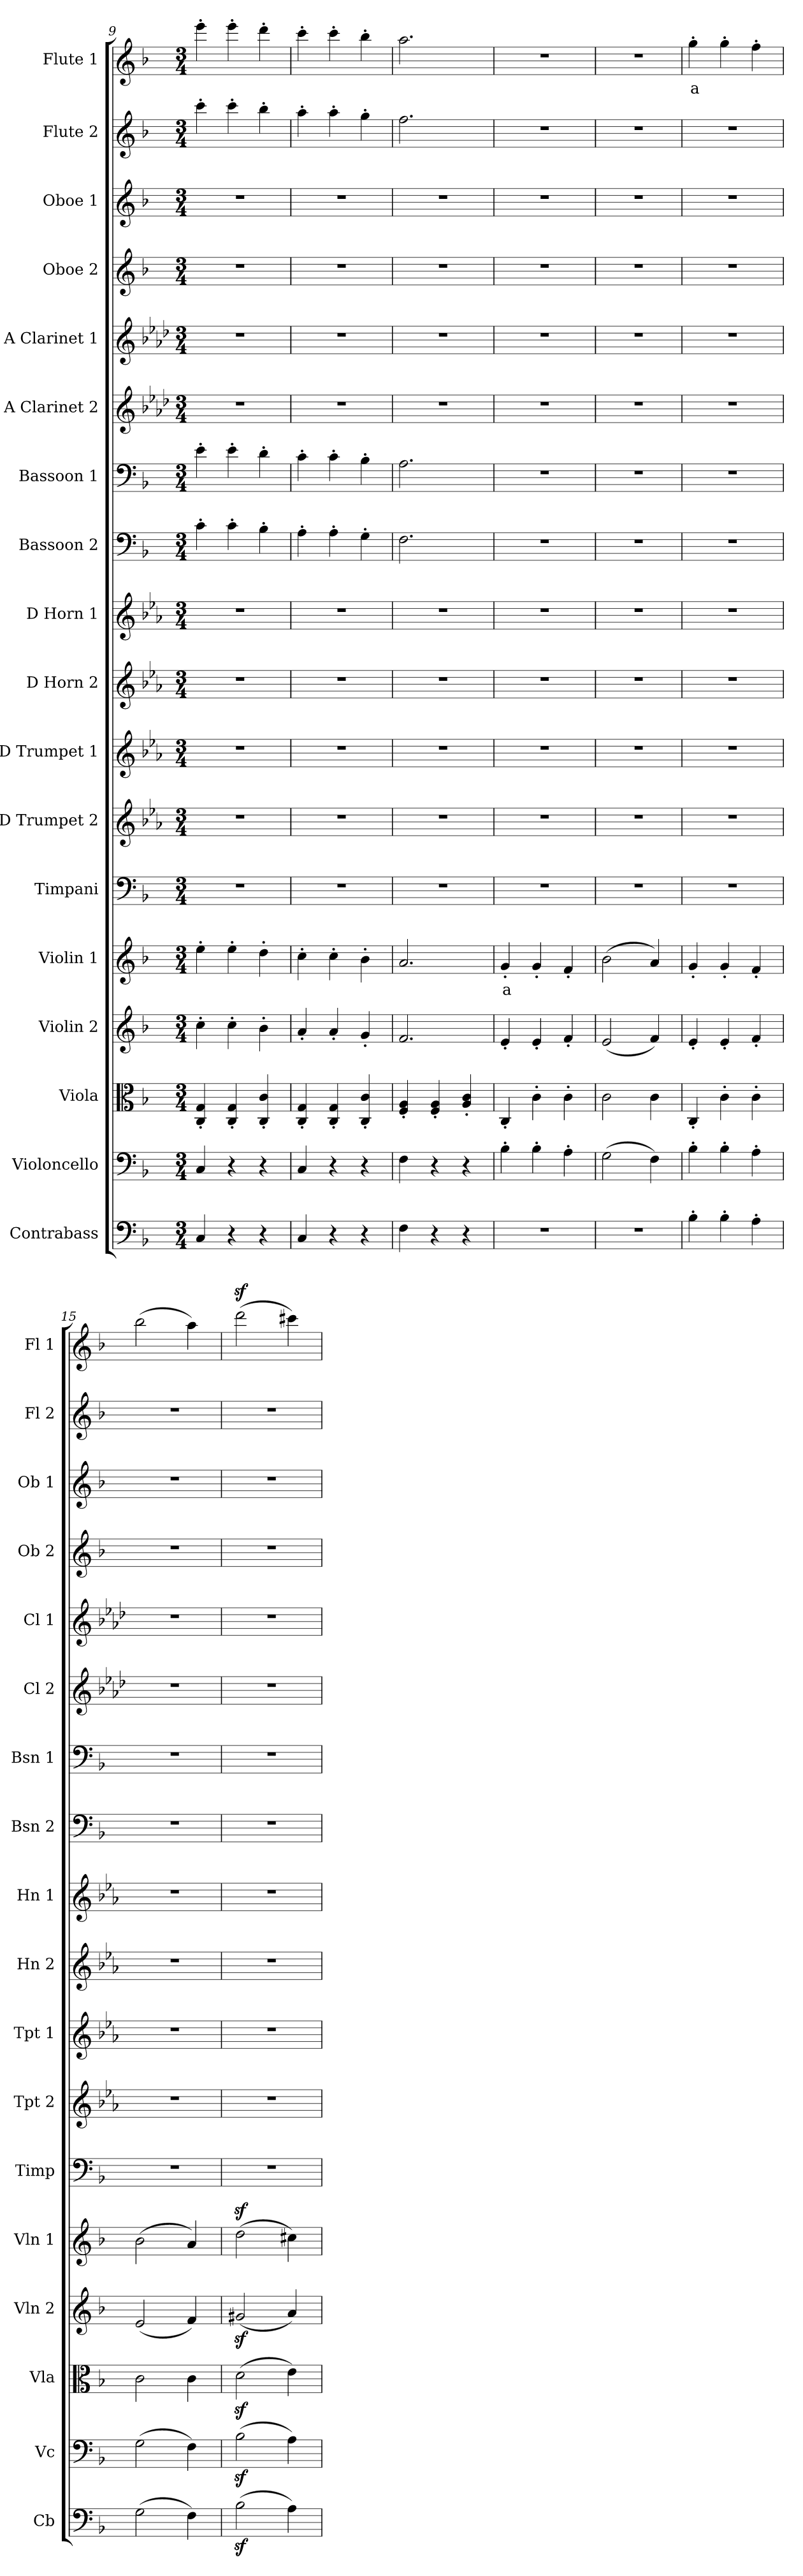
**kern	**kern	**kern	**kern	**kern	**text	**kern	**kern	**kern	**kern	**kern	**kern	**kern	**kern	**kern	**kern	**kern	**kern	**kern	**text
*part18	*part17	*part16	*part15	*part14	*part14	*part13	*part12	*part11	*part10	*part9	*part8	*part7	*part6	*part5	*part4	*part3	*part2	*part1	*part1
*staff18	*staff17	*staff16	*staff15	*staff14	*staff14	*staff13	*staff12	*staff11	*staff10	*staff9	*staff8	*staff7	*staff6	*staff5	*staff4	*staff3	*staff2	*staff1	*staff1
*I"Contrabass	*I"Violoncello	*I"Viola	*I"Violin 2	*I"Violin 1	*	*I"Timpani	*I"D Trumpet 2	*I"D Trumpet 1	*I"D Horn 2	*I"D Horn 1	*I"Bassoon 2	*I"Bassoon 1	*I"A Clarinet 2	*I"A Clarinet 1	*I"Oboe 2	*I"Oboe 1	*I"Flute 2	*I"Flute 1	*
*I'Cb	*I'Vc	*I'Vla	*I'Vln 2	*I'Vln 1	*	*I'Timp	*I'Tpt 2	*I'Tpt 1	*I'Hn 2	*I'Hn 1	*I'Bsn 2	*I'Bsn 1	*I'Cl 2	*I'Cl 1	*I'Ob 2	*I'Ob 1	*I'Fl 2	*I'Fl 1	*
*clefF4	*clefF4	*clefC3	*clefG2	*clefG2	*	*clefF4	*clefG2	*clefG2	*clefG2	*clefG2	*clefF4	*clefF4	*clefG2	*clefG2	*clefG2	*clefG2	*clefG2	*clefG2	*
*ITrd7c12	*	*	*	*	*	*	*ITrd1c2	*ITrd1c2	*ITrd4c7	*ITrd4c7	*	*	*ITrd1c2	*ITrd1c2	*	*	*	*	*
*k[b-]	*k[b-]	*k[b-]	*k[b-]	*k[b-]	*	*k[b-]	*k[b-e-a-d-g-]	*k[b-e-a-d-g-]	*k[b-e-a-d-]	*k[b-e-a-d-]	*k[b-]	*k[b-]	*k[b-e-a-d-g-c-]	*k[b-e-a-d-g-c-]	*k[b-]	*k[b-]	*k[b-]	*k[b-]	*
*M3/4	*M3/4	*M3/4	*M3/4	*M3/4	*	*M3/4	*M3/4	*M3/4	*M3/4	*M3/4	*M3/4	*M3/4	*M3/4	*M3/4	*M3/4	*M3/4	*M3/4	*M3/4	*
=9	=9	=9	=9	=9	=9	=9	=9	=9	=9	=9	=9	=9	=9	=9	=9	=9	=9	=9	=9
4CC/	4C/	4C/' 4G/'	4cc'\	4ee'\	.	2.r	2.r	2.r	2.r	2.r	4c'\	4e'\	2.r	2.r	2.r	2.r	4ccc'\	4eee'\	.
4r	4r	4C/' 4G/'	4cc'\	4ee'\	.	.	.	.	.	.	4c'\	4e'\	.	.	.	.	4ccc'\	4eee'\	.
4r	4r	4C/' 4c/'	4b-'\	4dd'\	.	.	.	.	.	.	4B-'\	4d'\	.	.	.	.	4bb-'\	4ddd'\	.
=10	=10	=10	=10	=10	=10	=10	=10	=10	=10	=10	=10	=10	=10	=10	=10	=10	=10	=10	=10
4CC/	4C/	4C/' 4G/'	4a'/	4cc'\	.	2.r	2.r	2.r	2.r	2.r	4A'\	4c'\	2.r	2.r	2.r	2.r	4aa'\	4ccc'\	.
4r	4r	4C/' 4G/'	4a'/	4cc'\	.	.	.	.	.	.	4A'\	4c'\	.	.	.	.	4aa'\	4ccc'\	.
4r	4r	4C/' 4c/'	4g'/	4b-'\	.	.	.	.	.	.	4G'\	4B-'\	.	.	.	.	4gg'\	4bb-'\	.
!!LO:PB:g=z
=11	=11	=11	=11	=11	=11	=11	=11	=11	=11	=11	=11	=11	=11	=11	=11	=11	=11	=11	=11
4FF\	4F\	4F/' 4A/'	2.f/	2.a/	.	2.r	2.r	2.r	2.r	2.r	2.F\	2.A\	2.r	2.r	2.r	2.r	2.ff\	2.aa\	.
4r	4r	4F/' 4A/'	.	.	.	.	.	.	.	.	.	.	.	.	.	.	.	.	.
4r	4r	4A/' 4c/'	.	.	.	.	.	.	.	.	.	.	.	.	.	.	.	.	.
=12	=12	=12	=12	=12	=12	=12	=12	=12	=12	=12	=12	=12	=12	=12	=12	=12	=12	=12	=12
!	!	!	!	!	!LO:LY:b:color=#FF0000	!	!	!	!	!	!	!	!	!	!	!	!	!	!
2.r	4B-'\	4C'/	4e'/	4g'/	a	2.r	2.r	2.r	2.r	2.r	2.r	2.r	2.r	2.r	2.r	2.r	2.r	2.r	.
.	4B-'\	4c'\	4e'/	4g'/	.	.	.	.	.	.	.	.	.	.	.	.	.	.	.
.	4A'\	4c'\	4f'/	4f'/	.	.	.	.	.	.	.	.	.	.	.	.	.	.	.
=13	=13	=13	=13	=13	=13	=13	=13	=13	=13	=13	=13	=13	=13	=13	=13	=13	=13	=13	=13
2.r	(2G\	2c\	(2e/	(2b-\	.	2.r	2.r	2.r	2.r	2.r	2.r	2.r	2.r	2.r	2.r	2.r	2.r	2.r	.
.	4F\)	4c\	4f/)	4a/)	.	.	.	.	.	.	.	.	.	.	.	.	.	.	.
=14	=14	=14	=14	=14	=14	=14	=14	=14	=14	=14	=14	=14	=14	=14	=14	=14	=14	=14	=14
!	!	!	!	!	!	!	!	!	!	!	!	!	!	!	!	!	!	!	!LO:LY:b:color=#FF0000
4BB-'\	4B-'\	4C'/	4e'/	4g'/	.	2.r	2.r	2.r	2.r	2.r	2.r	2.r	2.r	2.r	2.r	2.r	2.r	4gg'\	a
4BB-'\	4B-'\	4c'\	4e'/	4g'/	.	.	.	.	.	.	.	.	.	.	.	.	.	4gg'\	.
4AA'\	4A'\	4c'\	4f'/	4f'/	.	.	.	.	.	.	.	.	.	.	.	.	.	4ff'\	.
=15	=15	=15	=15	=15	=15	=15	=15	=15	=15	=15	=15	=15	=15	=15	=15	=15	=15	=15	=15
(2GG\	(2G\	2c\	(2e/	(2b-\	.	2.r	2.r	2.r	2.r	2.r	2.r	2.r	2.r	2.r	2.r	2.r	2.r	(2bb-\	.
4FF\)	4F\)	4c\	4f/)	4a/)	.	.	.	.	.	.	.	.	.	.	.	.	.	4aa\)	.
=16	=16	=16	=16	=16	=16	=16	=16	=16	=16	=16	=16	=16	=16	=16	=16	=16	=16	=16	=16
(2BB-z<\	(2B-z<\	(2dz<\	(2g#Xz</	(2ddz<\	.	2.r	2.r	2.r	2.r	2.r	2.r	2.r	2.r	2.r	2.r	2.r	2.r	(2dddz<\	.
4AA\)	4A\)	4e\)	4a/)	4cc#X\)	.	.	.	.	.	.	.	.	.	.	.	.	.	4ccc#X\)	.
=	=	=	=	=	=	=	=	=	=	=	=	=	=	=	=	=	=	=	=
*-	*-	*-	*-	*-	*-	*-	*-	*-	*-	*-	*-	*-	*-	*-	*-	*-	*-	*-	*-
